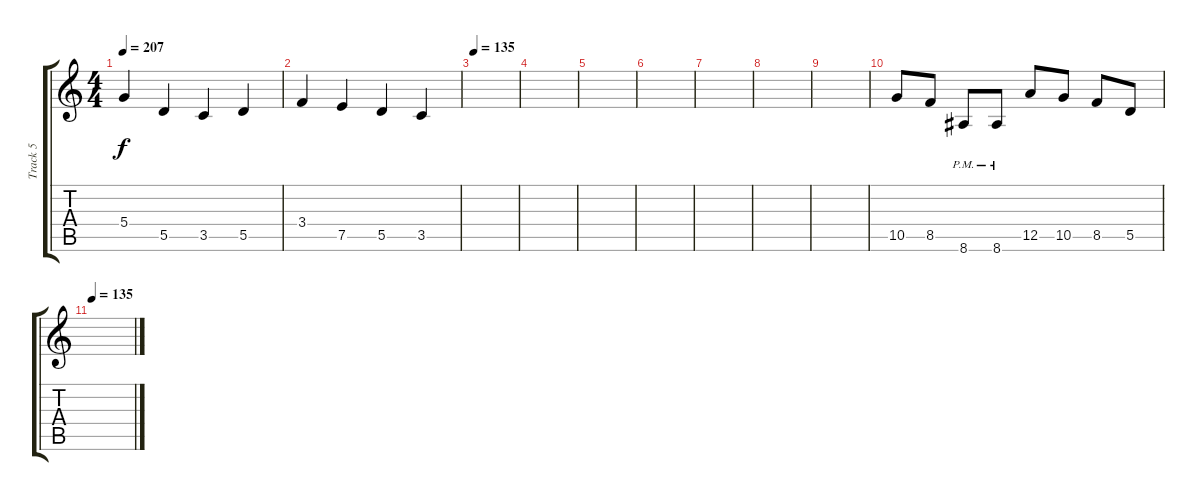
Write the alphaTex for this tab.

\track ("Track 5" "Track 5") {instrument overdrivenguitar}
\staff {score tabs}
\tuning (E4 B3 G3 D3 A2 D2) {hide}
\ts (4 4)
\tempo 207
\clef g2
\ks c
5.4{t}.4{dy f} 5.5.4 3.5.4 5.5.4 |
3.4.4 7.5.4 5.5.4 3.5.4 |
\tempo 135
|
|
|
|
|
|
|
10.5.8{volume 16 balance 0} 8.5.8 8.6{pm}.8 8.6{pm}.8 12.5.8 10.5.8 8.5.8 5.5.8 |
\tempo 135
